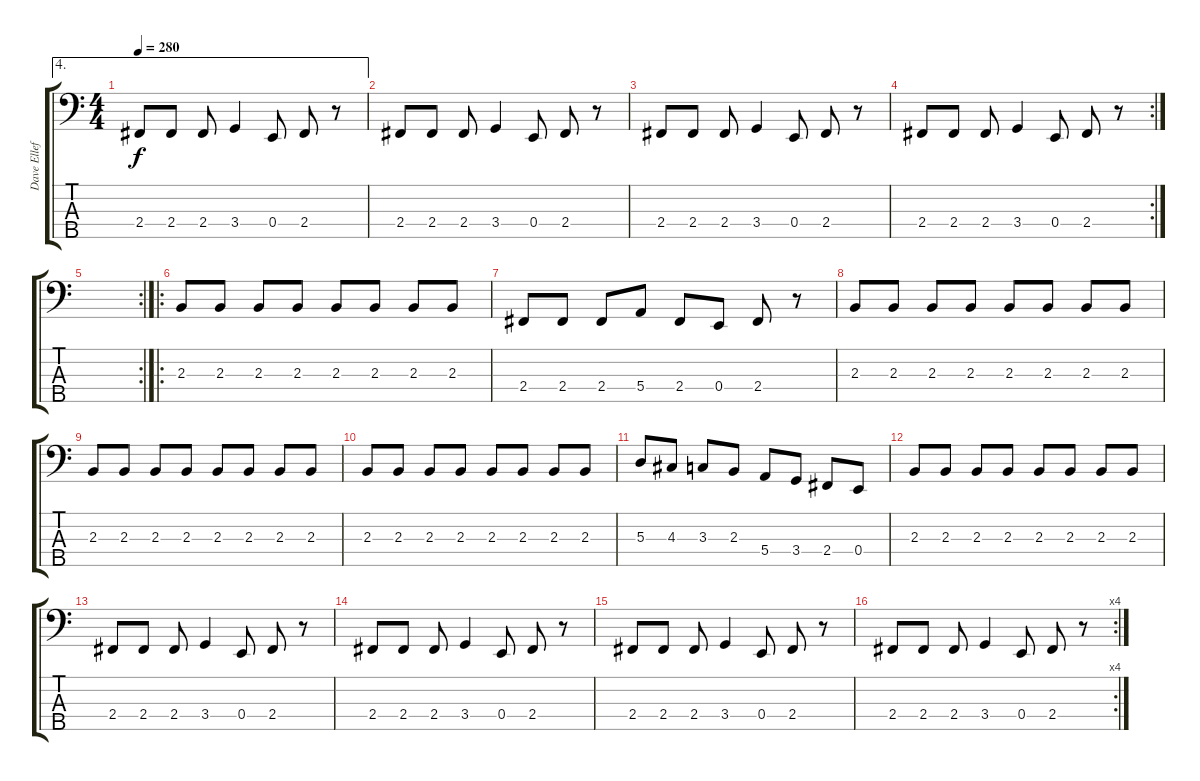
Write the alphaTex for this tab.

\track ("Dave Ellefson" "Dave Ellef") {instrument electricbasspick}
\staff {score tabs}
\tuning (G2 D2 A1 E1 B0) {hide}
\ae 4
\ts (4 4)
\tempo 280
\clef f4
\ks c
2.4.8{dy f} 2.4.8 2.4.8 3.4.4 0.4.8 2.4.8 r.8 |
2.4.8 2.4.8 2.4.8 3.4.4 0.4.8 2.4.8 r.8 |
2.4.8 2.4.8 2.4.8 3.4.4 0.4.8 2.4.8 r.8 |
\rc 2
2.4.8 2.4.8 2.4.8 3.4.4 0.4.8 2.4.8 r.8 |
\rc 2
|
\ro
2.3.8 2.3.8 2.3.8 2.3.8 2.3.8 2.3.8 2.3.8 2.3.8 |
2.4.8 2.4.8 2.4.8 5.4.8 2.4.8 0.4.8 2.4.8 r.8 |
2.3.8 2.3.8 2.3.8 2.3.8 2.3.8 2.3.8 2.3.8 2.3.8 |
2.3.8 2.3.8 2.3.8 2.3.8 2.3.8 2.3.8 2.3.8 2.3.8 |
2.3.8 2.3.8 2.3.8 2.3.8 2.3.8 2.3.8 2.3.8 2.3.8 |
5.3.8 4.3.8 3.3.8 2.3.8 5.4.8 3.4.8 2.4.8 0.4.8 |
2.3.8 2.3.8 2.3.8 2.3.8 2.3.8 2.3.8 2.3.8 2.3.8 |
2.4.8 2.4.8 2.4.8 3.4.4 0.4.8 2.4.8 r.8 |
2.4.8 2.4.8 2.4.8 3.4.4 0.4.8 2.4.8 r.8 |
2.4.8 2.4.8 2.4.8 3.4.4 0.4.8 2.4.8 r.8 |
\rc 4
2.4.8 2.4.8 2.4.8 3.4.4 0.4.8 2.4.8 r.8
